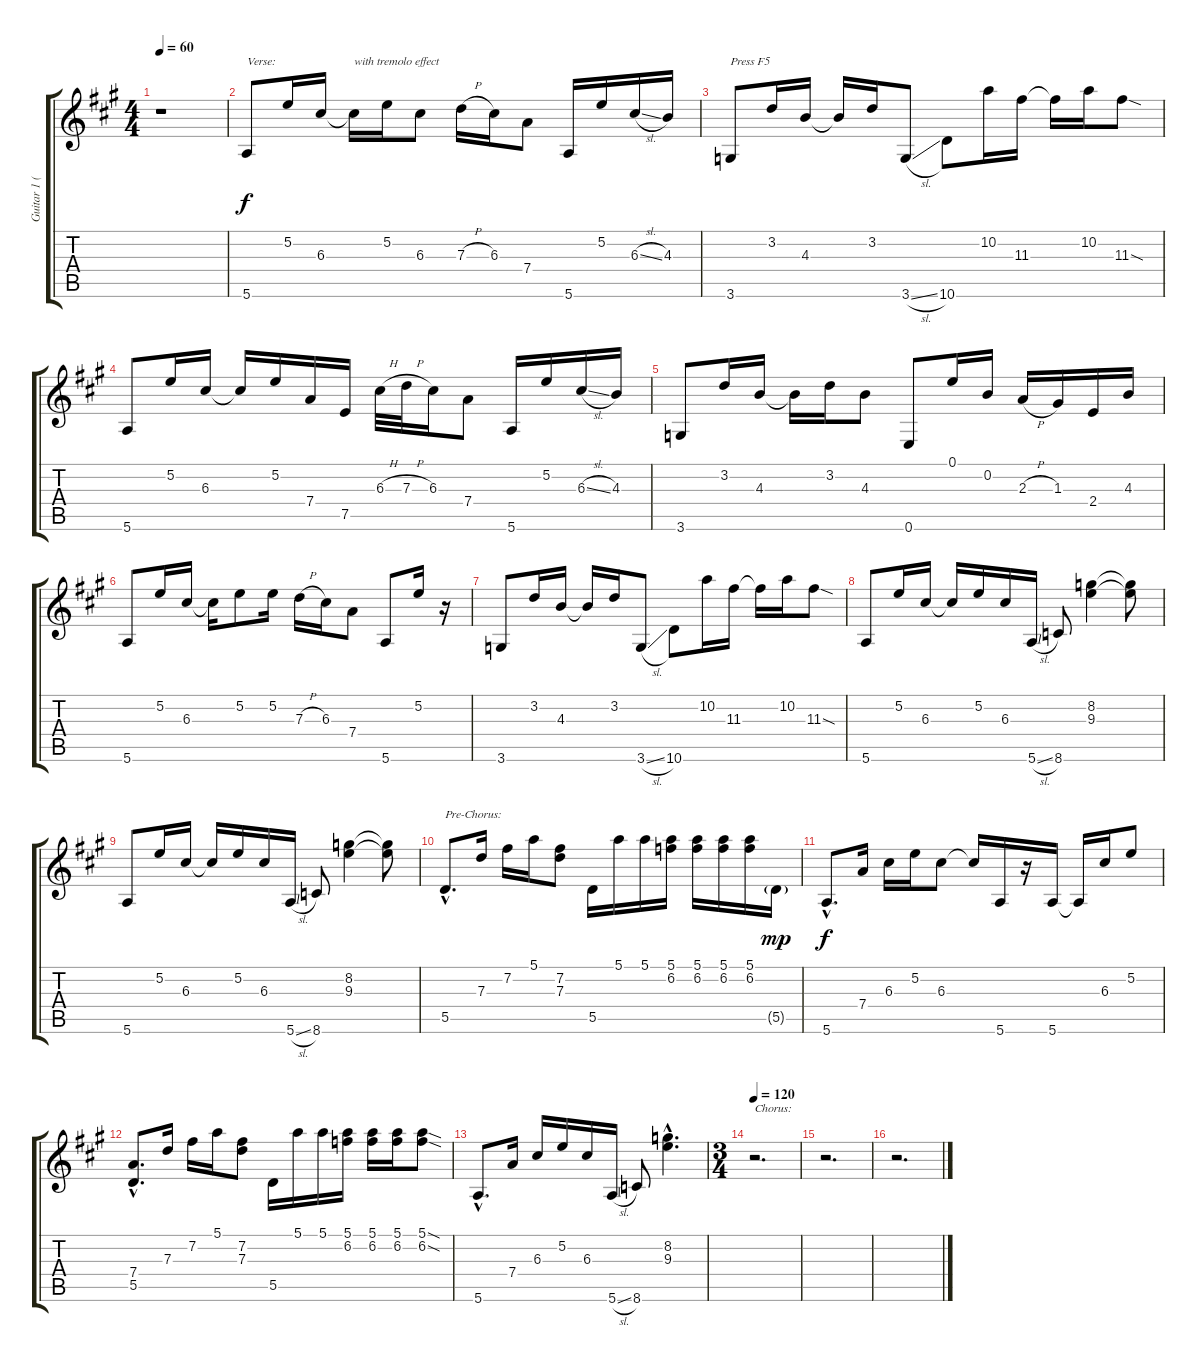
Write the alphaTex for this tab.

\track ("Guitar 1 (Clean with tremolo effect)" "Guitar 1 (") {instrument electricguitarjazz}
\staff {score tabs}
\tuning (E4 B3 G3 D3 A2 E2) {hide}
\ts (4 4)
\tempo 60
\clef g2
\ks a
r.1{dy f instrument electricguitarjazz} |
5.6.8{txt "Verse:"} 5.2.16 6.3.16 6.3{t}.16{txt "with tremolo effect"} 5.2.16 6.3.8 7.3{h}.16 6.3.16 7.4.8 5.6.16 5.2.16 6.3{sl}.16 4.3.16 |
3.6.8{txt "Press F5"} 3.2.16 4.3.16 4.3{t}.16 3.2.16 3.6{sl}.8 10.6.8 10.2.16 11.3.16 11.3{t}.16 10.2.16 11.3{sod}.8 |
5.6.8 5.2.16 6.3.16 6.3{t}.16 5.2.16 7.4.16 7.5.16 6.3{h}.32 7.3{h}.32 6.3.16 7.4.8 5.6.16 5.2.16 6.3{sl}.16 4.3.16 |
3.6.8 3.2.16 4.3.16 4.3{t}.16 3.2.16 4.3.8 0.6.8 0.1.16 0.2.16 2.3{h}.16 1.3.16 2.4.16 4.3.16 |
5.6.8 5.2.16 6.3.16 6.3{t}.16 5.2.8 5.2.16 7.3{h}.16 6.3.16 7.4.8 5.6.8 5.2.16 r.16 |
3.6.8 3.2.16 4.3.16 4.3{t}.16 3.2.16 3.6{sl}.8 10.6.8 10.2.16 11.3.16 11.3{t}.16 10.2.16 11.3{sod}.8 |
5.6.8 5.2.16 6.3.16 6.3{t}.16 5.2.16 6.3.16 5.6{sl}.16 8.6.8 (8.2 9.3).4 (8.2{t} 9.3{t}).8 |
5.6.8 5.2.16 6.3.16 6.3{t}.16 5.2.16 6.3.16 5.6{sl}.16 8.6.8 (8.2 9.3).4 (8.2{t} 9.3{t}).8 |
5.5{hac}.8{d txt "Pre-Chorus: "} 7.3.16 7.2.16 5.1.16 (7.2 7.3).8 5.5.16 5.1.16 5.1.16 (5.1 6.2).16 (5.1 6.2).16 (5.1 6.2).16 (5.1 6.2).16 5.5{g}.16{dy mp} |
5.6{hac}.8{d dy f} 7.4.16 6.3.16 5.2.16 6.3.8 6.3{t}.16 5.6.16 r.16 5.6.16 5.6{t}.16 6.3.16 5.2.8 |
(7.4{hac} 5.5{hac}).8{d} 7.3.16 7.2.16 5.1.16 (7.2 7.3).8 5.5.16 5.1.16 5.1.16 (5.1 6.2).16 (5.1 6.2).16 (5.1 6.2).16 (5.1{sod} 6.2{sod}).8 |
5.6{hac}.8{d} 7.4.16 6.3.16 5.2.16 6.3.16 5.6{sl}.16 8.6.8 (8.2{hac} 9.3{hac}).4{d} |
\ts (3 4)
\tempo 120
r.2{d txt "Chorus:"} |
r.2{d} |
r.2{d}
